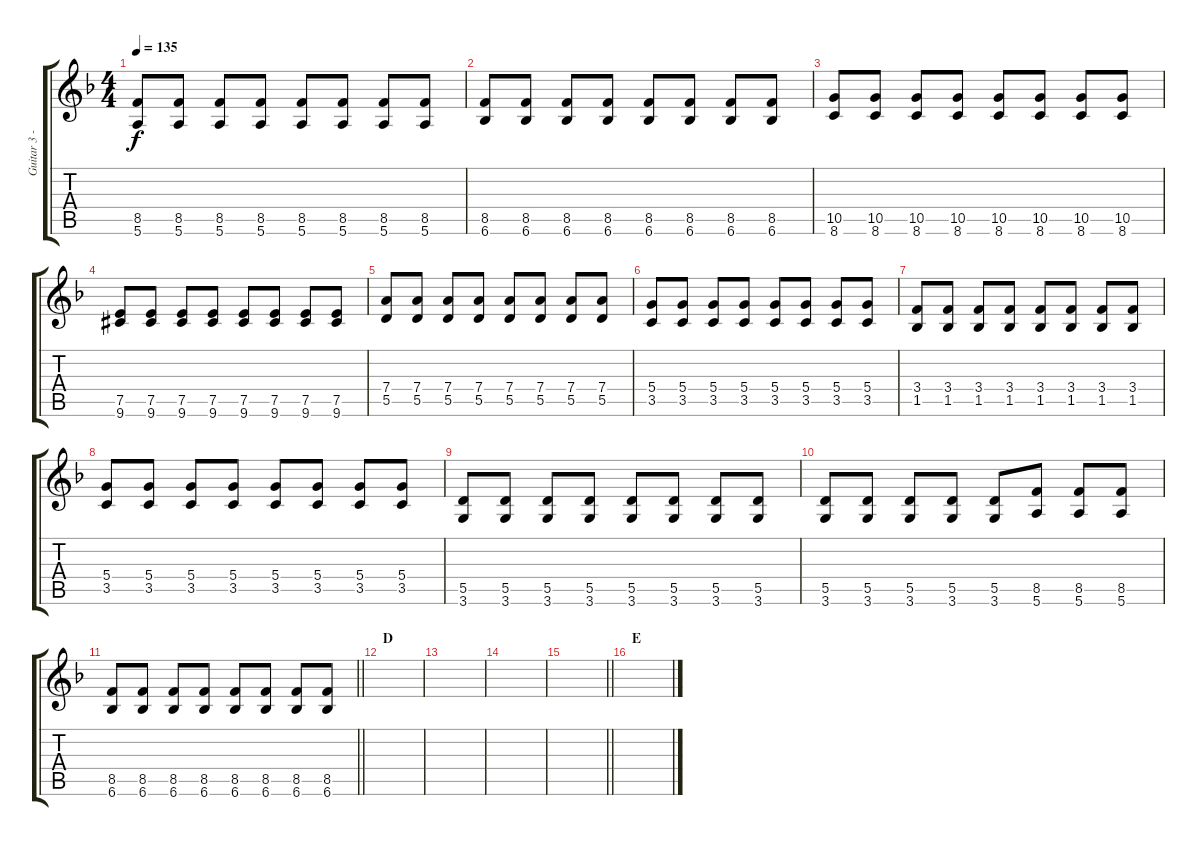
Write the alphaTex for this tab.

\track ("Guitar 3 - Hiroto" "Guitar 3 -") {instrument distortionguitar}
\staff {score tabs}
\tuning (E4 B3 G3 D3 A2 E2) {hide}
\ts (4 4)
\tempo 135
\clef g2
\ks f
(8.5 5.6).8{dy f} (8.5 5.6).8 (8.5 5.6).8 (8.5 5.6).8 (8.5 5.6).8 (8.5 5.6).8 (8.5 5.6).8 (8.5 5.6).8 |
(8.5 6.6).8 (8.5 6.6).8 (8.5 6.6).8 (8.5 6.6).8 (8.5 6.6).8 (8.5 6.6).8 (8.5 6.6).8 (8.5 6.6).8 |
(10.5 8.6).8 (10.5 8.6).8 (10.5 8.6).8 (10.5 8.6).8 (10.5 8.6).8 (10.5 8.6).8 (10.5 8.6).8 (10.5 8.6).8 |
(7.5 9.6{acc #}).8 (7.5 9.6{acc #}).8 (7.5 9.6{acc #}).8 (7.5 9.6{acc #}).8 (7.5 9.6{acc #}).8 (7.5 9.6{acc #}).8 (7.5 9.6{acc #}).8 (7.5 9.6{acc #}).8 |
(7.4 5.5).8 (7.4 5.5).8 (7.4 5.5).8 (7.4 5.5).8 (7.4 5.5).8 (7.4 5.5).8 (7.4 5.5).8 (7.4 5.5).8 |
(5.4 3.5).8 (5.4 3.5).8 (5.4 3.5).8 (5.4 3.5).8 (5.4 3.5).8 (5.4 3.5).8 (5.4 3.5).8 (5.4 3.5).8 |
(3.4 1.5).8 (3.4 1.5).8 (3.4 1.5).8 (3.4 1.5).8 (3.4 1.5).8 (3.4 1.5).8 (3.4 1.5).8 (3.4 1.5).8 |
(5.4 3.5).8 (5.4 3.5).8 (5.4 3.5).8 (5.4 3.5).8 (5.4 3.5).8 (5.4 3.5).8 (5.4 3.5).8 (5.4 3.5).8 |
(5.5 3.6).8 (5.5 3.6).8 (5.5 3.6).8 (5.5 3.6).8 (5.5 3.6).8 (5.5 3.6).8 (5.5 3.6).8 (5.5 3.6).8 |
(5.5 3.6).8 (5.5 3.6).8 (5.5 3.6).8 (5.5 3.6).8 (5.5 3.6).8 (8.5 5.6).8 (8.5 5.6).8 (8.5 5.6).8 |
\barLineRight lightlight
(8.5 6.6).8 (8.5 6.6).8 (8.5 6.6).8 (8.5 6.6).8 (8.5 6.6).8 (8.5 6.6).8 (8.5 6.6).8 (8.5 6.6).8 |
\section ("" "D")
|
|
|
\barLineRight lightlight
|
\section ("" "E")
